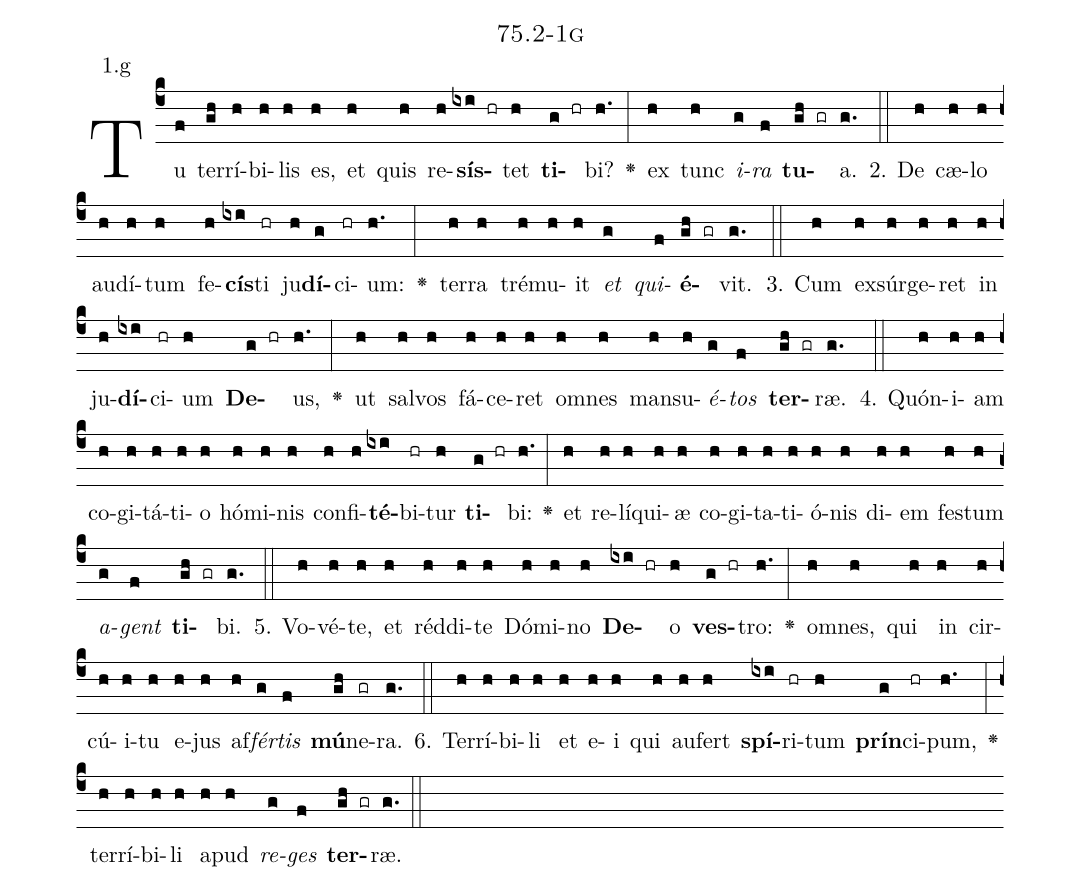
name: 75.2-1g;
annotation: 1.g;
%%
(c4)Tu(f) ter(gh)rí(h)bi(h)lis(h) es,(h) et(h) quis(h) re(h)<b>sís</b>(ixi hr)tet(h) <b>ti</b>(g hr)bi?(h.) <v>\greheightstar</v>(:) ex(h) tunc(h) <i>i</i>(g)<i>ra</i>(f) <b>tu</b>(gh gr)a.(g.) (::)
2. De(h) cæ(h)lo(h) au(h)dí(h)tum(h) fe(h)<b>cís</b>(ixi)ti(hr) ju(h)<b>dí</b>(g)ci(hr)um:(h.) <v>\greheightstar</v>(:) ter(h)ra(h) tré(h)mu(h)it(h) <i>et</i>(g) <i>qui</i>(f)<b>é</b>(gh gr)vit.(g.) (::)
3. Cum(h) ex(h)súr(h)ge(h)ret(h) in(h) ju(h)<b>dí</b>(ixi)ci(hr)um(h) <b>De</b>(g hr)us,(h.) <v>\greheightstar</v>(:) ut(h) sal(h)vos(h) fá(h)ce(h)ret(h) om(h)nes(h) man(h)su(h)<i>é</i>(g)<i>tos</i>(f) <b>ter</b>(gh gr)ræ.(g.) (::)
4. Quón(h)i(h)am(h) co(h)gi(h)tá(h)ti(h)o(h) hó(h)mi(h)nis(h) con(h)fi(h)<b>té</b>(ixi)bi(hr)tur(h) <b>ti</b>(g hr)bi:(h.) <v>\greheightstar</v>(:) et(h) re(h)lí(h)qui(h)æ(h) co(h)gi(h)ta(h)ti(h)ó(h)nis(h) di(h)em(h) fes(h)tum(h) <i>a</i>(g)<i>gent</i>(f) <b>ti</b>(gh gr)bi.(g.) (::)
5. Vo(h)vé(h)te,(h) et(h) réd(h)di(h)te(h) Dó(h)mi(h)no(h) <b>De</b>(ixi hr)o(h) <b>ves</b>(g hr)tro:(h.) <v>\greheightstar</v>(:) om(h)nes,(h) qui(h) in(h) cir(h)cú(h)i(h)tu(h) e(h)jus(h) af(h)<i>fér</i>(g)<i>tis</i>(f) <b>mú</b>(gh)ne(gr)ra.(g.) (::)
6. Ter(h)rí(h)bi(h)li(h) et(h) e(h)i(h) qui(h) au(h)fert(h) <b>spí</b>(ixi)ri(hr)tum(h) <b>prín</b>(g)ci(hr)pum,(h.) <v>\greheightstar</v>(:) ter(h)rí(h)bi(h)li(h) a(h)pud(h) <i>re</i>(g)<i>ges</i>(f) <b>ter</b>(gh gr)ræ.(g.) (::)
